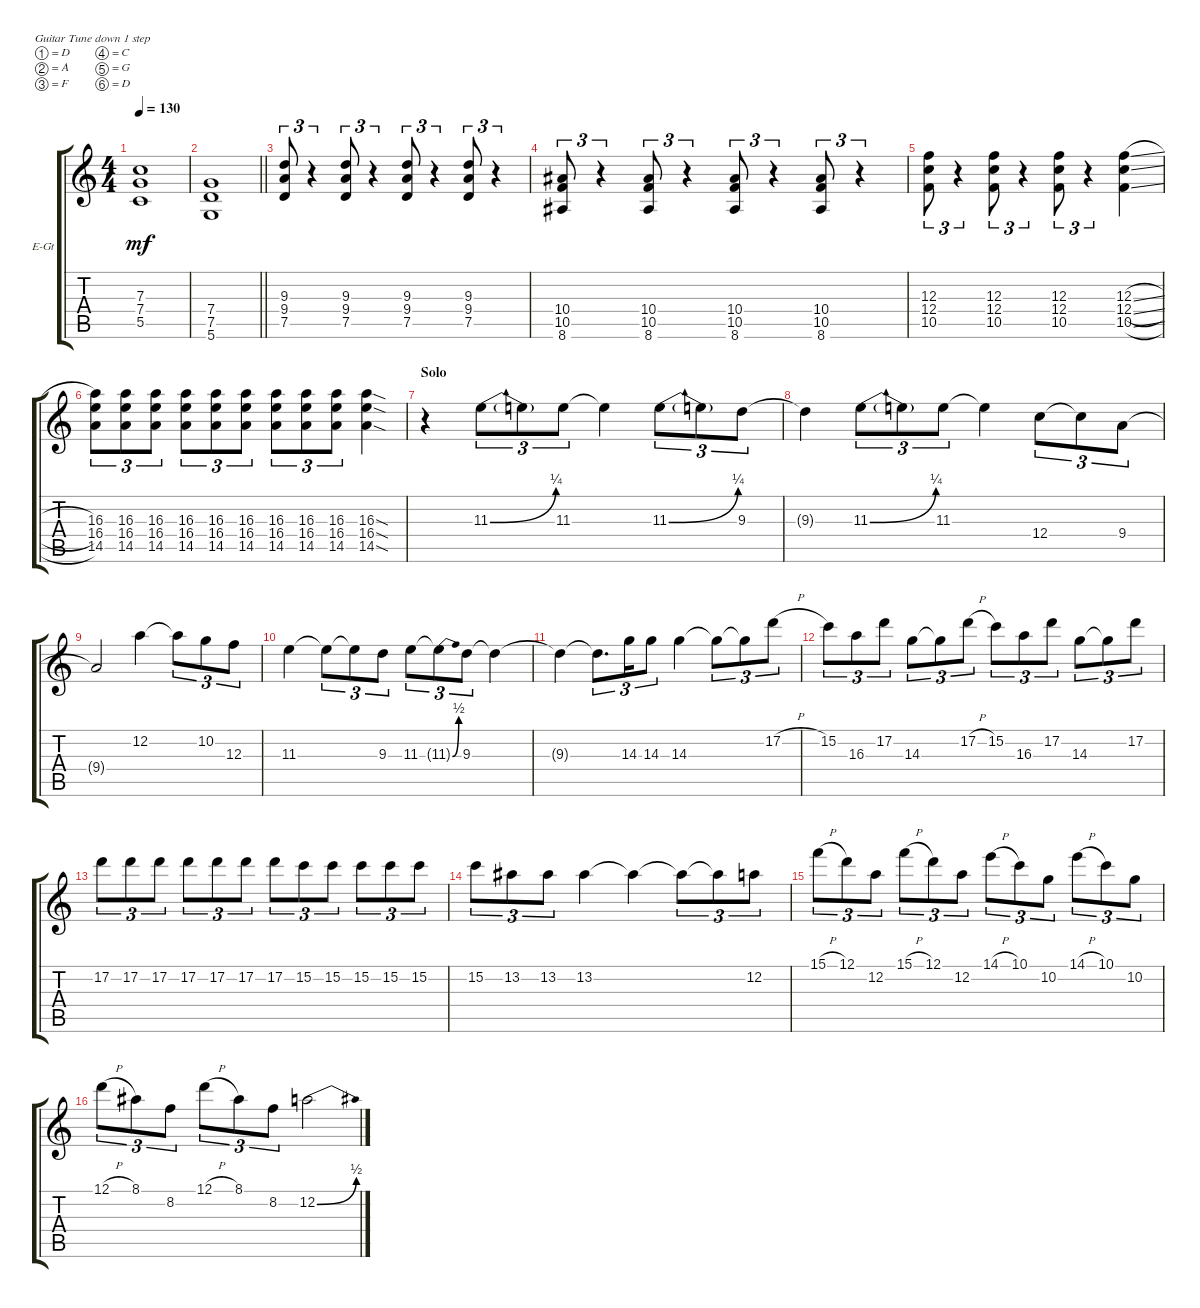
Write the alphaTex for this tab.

\bracketExtendMode groupsimilarinstruments
\firstSystemTrackNameOrientation horizontal
\otherSystemsTrackNameOrientation horizontal
\track ("Lead Guitar Ghoul" "E-Gt") {instrument distortionguitar}
\staff {score tabs}
\tuning (D4 A3 F3 C3 G2 D2)
\ts (4 4)
\tempo 130
\clef g2
\ks c
(5.5 7.4 7.3).1{dy mf} |
\barLineRight lightlight
(5.6 7.5 7.4).1 |
(7.5 9.4 9.3).8{tu (3 2)} r.4{tu (3 2)} (7.5 9.4 9.3).8{tu (3 2)} r.4{tu (3 2)} (7.5 9.4 9.3).8{tu (3 2)} r.4{tu (3 2)} (7.5 9.4 9.3).8{tu (3 2)} r.4{tu (3 2)} |
(10.5 10.4 8.6).8{tu (3 2)} r.4{tu (3 2)} (10.5 10.4 8.6).8{tu (3 2)} r.4{tu (3 2)} (10.5 10.4 8.6).8{tu (3 2)} r.4{tu (3 2)} (10.5 10.4 8.6).8{tu (3 2)} r.4{tu (3 2)} |
(10.5 12.4 12.3).8{tu (3 2)} r.4{tu (3 2)} (10.5 12.4 12.3).8{tu (3 2)} r.4{tu (3 2)} (10.5 12.4 12.3).8{tu (3 2)} r.4{tu (3 2)} (10.5{sl} 12.4{sl} 12.3{sl}).4 |
(14.5 16.4 16.3).8{tu (3 2)} (14.5 16.4 16.3).8{tu (3 2)} (14.5 16.4 16.3).8{tu (3 2)} (14.5 16.4 16.3).8{tu (3 2)} (14.5 16.4 16.3).8{tu (3 2)} (14.5 16.4 16.3).8{tu (3 2)} (14.5 16.4 16.3).8{tu (3 2)} (14.5 16.4 16.3).8{tu (3 2)} (14.5 16.4 16.3).8{tu (3 2)} (14.5{sod} 16.4{sod} 16.3{sod}).4 |
\section ("" "Solo")
r.4 11.3{be (bend 0 0 15 1)}.8{tu (3 2)} 11.3{t}.8{tu (3 2)} 11.3.8{tu (3 2)} 11.3{t}.4 11.3{be (bend 0 0 15 1)}.8{tu (3 2)} 11.3{t}.8{tu (3 2)} 9.3.8{tu (3 2)} |
9.3{t}.4 11.3{be (bend 0 0 15 1)}.8{tu (3 2)} 11.3{t}.8{tu (3 2)} 11.3.8{tu (3 2)} 11.3{t}.4 12.4.8{tu (3 2)} 12.4{t}.8{tu (3 2)} 9.4.8{tu (3 2)} |
9.4{t}.2 12.2.4 12.2{t}.8{tu (3 2)} 10.2.8{tu (3 2)} 12.3.8{tu (3 2)} |
11.3.4 11.3{t}.8{tu (3 2)} 11.3{t}.8{tu (3 2)} 9.3.8{tu (3 2)} 11.3.8{tu (3 2)} 11.3{be (bend 0 0 15 2) t}.8{tu (3 2)} 9.3.8{tu (3 2)} 9.3{t}.4 |
9.3{t}.4 9.3{t}.8{d tu (3 2)} 14.3.16{tu (3 2)} 14.3.8{tu (3 2)} 14.3.4 14.3{t}.8{tu (3 2)} 14.3{t}.8{tu (3 2)} 17.2{h}.8{tu (3 2)} |
15.2.8{tu (3 2)} 16.3.8{tu (3 2)} 17.2.8{tu (3 2)} 14.3.8{tu (3 2)} 14.3{t}.8{tu (3 2)} 17.2{h}.8{tu (3 2)} 15.2.8{tu (3 2)} 16.3.8{tu (3 2)} 17.2.8{tu (3 2)} 14.3.8{tu (3 2)} 14.3{t}.8{tu (3 2)} 17.2.8{tu (3 2)} |
17.2.8{tu (3 2)} 17.2.8{tu (3 2)} 17.2.8{tu (3 2)} 17.2.8{tu (3 2)} 17.2.8{tu (3 2)} 17.2.8{tu (3 2)} 17.2.8{tu (3 2)} 15.2.8{tu (3 2)} 15.2.8{tu (3 2)} 15.2.8{tu (3 2)} 15.2.8{tu (3 2)} 15.2.8{tu (3 2)} |
15.2.8{tu (3 2)} 13.2.8{tu (3 2)} 13.2.8{tu (3 2)} 13.2.4 13.2{t}.4 13.2{t}.8{tu (3 2)} 13.2{t}.8{tu (3 2)} 12.2.8{tu (3 2)} |
15.1{h}.8{tu (3 2)} 12.1.8{tu (3 2)} 12.2.8{tu (3 2)} 15.1{h}.8{tu (3 2)} 12.1.8{tu (3 2)} 12.2.8{tu (3 2)} 14.1{h}.8{tu (3 2)} 10.1.8{tu (3 2)} 10.2.8{tu (3 2)} 14.1{h}.8{tu (3 2)} 10.1.8{tu (3 2)} 10.2.8{tu (3 2)} |
12.1{h}.8{tu (3 2)} 8.1.8{tu (3 2)} 8.2.8{tu (3 2)} 12.1{h}.8{tu (3 2)} 8.1.8{tu (3 2)} 8.2.8{tu (3 2)} 12.2{be (bend 0 0 15.6 2)}.2
